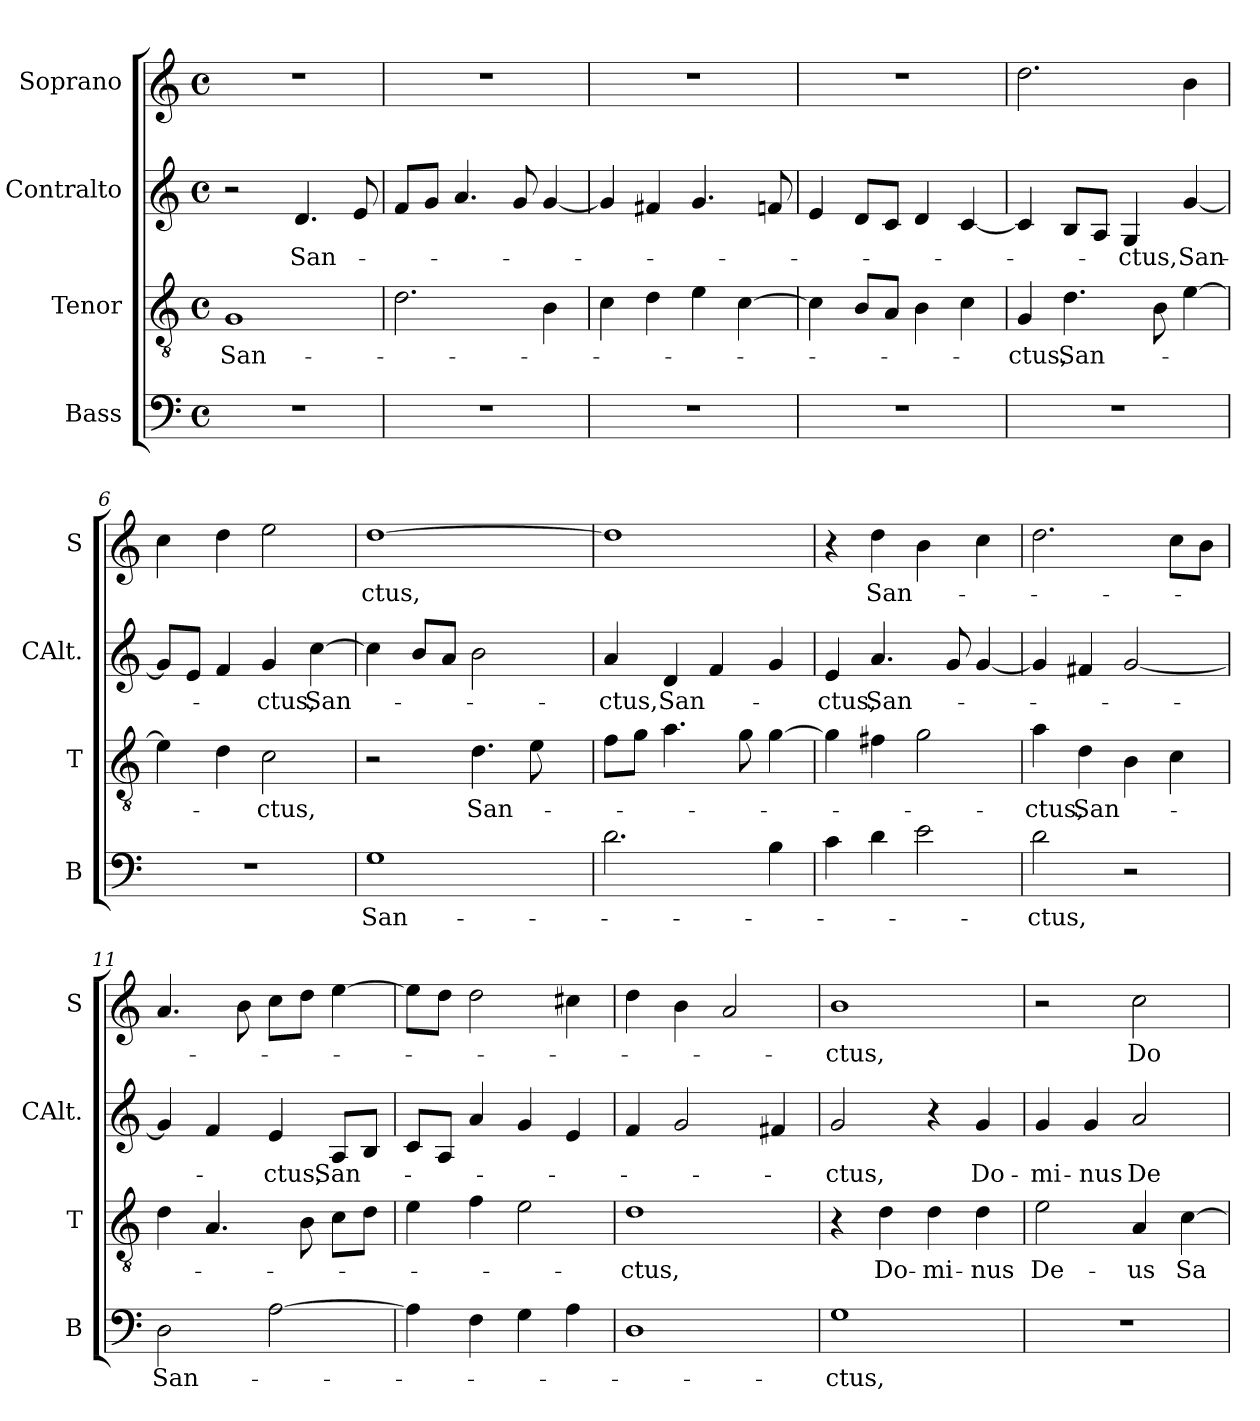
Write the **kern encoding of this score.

**kern	**text	**kern	**text	**kern	**text	**kern	**text
*part4	*part4	*part3	*part3	*part2	*part2	*part1	*part1
*staff4	*staff4	*staff3	*staff3	*staff2	*staff2	*staff1	*staff1
*I"Bass	*	*I"Tenor	*	*I"Contralto	*	*I"Soprano	*
*I'B	*	*I'T	*	*I'CAlt.	*	*I'S	*
*clefF4	*	*clefGv2	*	*clefG2	*	*clefG2	*
*k[]	*	*k[]	*	*k[]	*	*k[]	*
*C:	*	*C:	*	*C:	*	*C:	*
*M4/4	*	*M4/4	*	*M4/4	*	*M4/4	*
*met(c)	*	*met(c)	*	*met(c)	*	*met(c)	*
=1	=1	=1	=1	=1	=1	=1	=1
1r	.	1G	San-	2r	.	1r	.
.	.	.	.	4.d/	San-	.	.
.	.	.	.	8e/	.	.	.
=2	=2	=2	=2	=2	=2	=2	=2
1r	.	2.d\	.	8f/L	.	1r	.
.	.	.	.	8g/J	.	.	.
.	.	.	.	4.a/	.	.	.
.	.	.	.	8g/	.	.	.
.	.	4B\	.	[4g/	.	.	.
=3	=3	=3	=3	=3	=3	=3	=3
1r	.	4c\	.	4g/]	.	1r	.
.	.	4d\	.	4f#X/	.	.	.
.	.	4e\	.	4.g/	.	.	.
.	.	[4c\	.	.	.	.	.
.	.	.	.	8fn/	.	.	.
=4	=4	=4	=4	=4	=4	=4	=4
1r	.	4c\]	.	4e/	.	1r	.
.	.	8B/L	.	8d/L	.	.	.
.	.	8A/J	.	8c/J	.	.	.
.	.	4B\	.	4d/	.	.	.
.	.	4c\	.	[4c/	.	.	.
=5	=5	=5	=5	=5	=5	=5	=5
1r	.	4G/	-ctus,	4c/]	.	2.dd\	.
.	.	4.d\	San-	8B/L	.	.	.
.	.	.	.	8A/J	.	.	.
.	.	.	.	4G/	-ctus,	.	.
.	.	8B\	.	.	.	.	.
.	.	[4e\	.	[4g/	San-	4b\	.
!!LO:LB:g=z
=6	=6	=6	=6	=6	=6	=6	=6
1r	.	4e\]	.	8g/L]	.	4cc\	.
.	.	.	.	8e/J	.	.	.
.	.	4d\	.	4f/	.	4dd\	.
.	.	2c\	-ctus,	4g/	-ctus,	2ee\	.
.	.	.	.	[4cc\	San-	.	.
=7	=7	=7	=7	=7	=7	=7	=7
1G	San-	2r	.	4cc\]	.	[1dd	ctus,
.	.	.	.	8b/L	.	.	.
.	.	.	.	8a/J	.	.	.
.	.	4.d\	San-	2b\	.	.	.
.	.	8e\	.	.	.	.	.
=8	=8	=8	=8	=8	=8	=8	=8
2.d\	.	8f\L	.	4a/	-ctus,	1dd]	.
.	.	8g\J	.	.	.	.	.
.	.	4.a\	.	4d/	San-	.	.
.	.	.	.	4f/	.	.	.
.	.	8g\	.	.	.	.	.
4B\	.	[4g\	.	4g/	.	.	.
=9	=9	=9	=9	=9	=9	=9	=9
4c\	.	4g\]	.	4e/	-ctus,	4r	.
4d\	.	4f#X\	.	4.a/	San-	4dd\	San-
2e\	.	2g\	.	.	.	4b\	.
.	.	.	.	8g/	.	.	.
.	.	.	.	[4g/	.	4cc\	.
=10	=10	=10	=10	=10	=10	=10	=10
2d\	-ctus,	4a\	-ctus,	4g/]	.	2.dd\	.
.	.	4d\	San-	4f#X/	.	.	.
2r	.	4B\	.	[2g/	.	.	.
.	.	4c\	.	.	.	8cc\L	.
.	.	.	.	.	.	8b\J	.
!!LO:LB:g=z
=11	=11	=11	=11	=11	=11	=11	=11
2D\	San-	4d\	.	4g/]	.	4.a/	.
.	.	4.A/	.	4f/	.	.	.
.	.	.	.	.	.	8b\	.
[2A\	.	.	.	4e/	-ctus,	8cc\L	.
.	.	8B\	.	.	.	8dd\J	.
.	.	8c\L	.	8A/L	San-	[4ee\	.
.	.	8d\J	.	8B/J	.	.	.
=12	=12	=12	=12	=12	=12	=12	=12
4A\]	.	4e\	.	8c/L	.	8ee\L]	.
.	.	.	.	8A/J	.	8dd\J	.
4F\	.	4f\	.	4a/	.	2dd\	.
4G\	.	2e\	.	4g/	.	.	.
4A\	.	.	.	4e/	.	4cc#X\	.
=13	=13	=13	=13	=13	=13	=13	=13
1D	.	1d	-ctus,	4f/	.	4dd\	.
.	.	.	.	2g/	.	4b\	.
.	.	.	.	.	.	2a/	.
.	.	.	.	4f#X/	.	.	.
=14	=14	=14	=14	=14	=14	=14	=14
1G	-ctus,	4r	.	2g/	-ctus,	1b	-ctus,
.	.	4d\	Do-	.	.	.	.
.	.	4d\	-mi-	4r	.	.	.
.	.	4d\	-nus	4g/	Do-	.	.
=15	=15	=15	=15	=15	=15	=15	=15
1r	.	2e\	De-	4g/	-mi-	2r	.
.	.	.	.	4g/	-nus	.	.
.	.	4A/	-us	2a/	De-	2cc\	Do-
.	.	[4c\	Sa-	.	.	.	.
=	=	=	=	=	=	=	=
*-	*-	*-	*-	*-	*-	*-	*-
